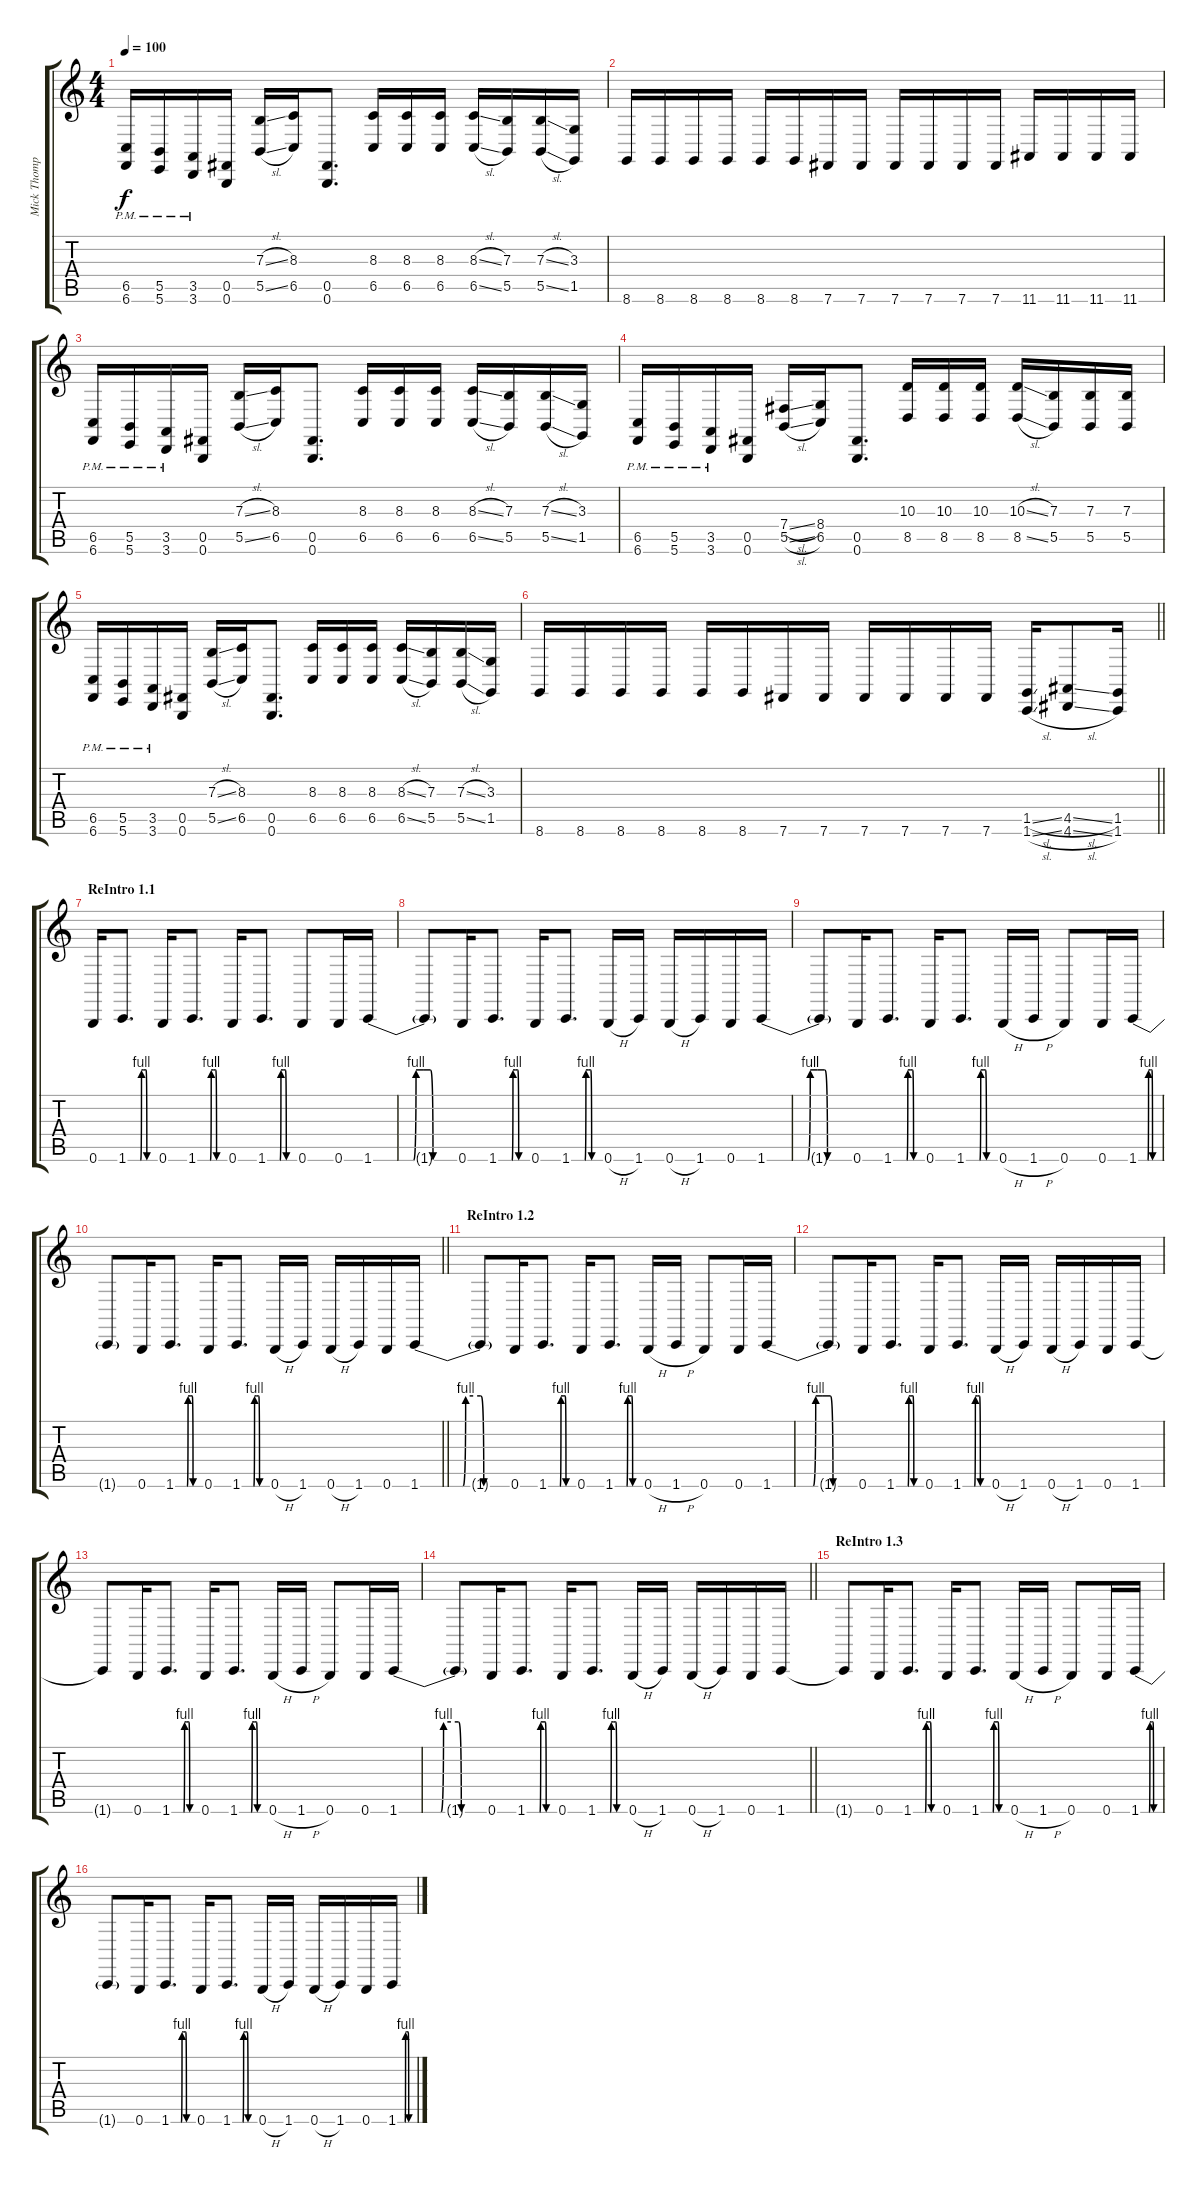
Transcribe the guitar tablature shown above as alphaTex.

\track ("Mick Thompson" "Mick Thomp") {instrument lead1square}
\staff {score tabs}
\tuning (Db4 Ab3 E3 B2 Gb2 B1) {hide}
\ts (4 4)
\tempo 100
\clef g2
\ks c
(6.5{pm} 6.6{pm}).16{dy f} (5.5{pm} 5.6{pm}).16 (3.5{pm} 3.6{pm}).16 (0.5 0.6).16 (7.3{sl} 5.5{sl}).16 (8.3 6.5).16 (0.5 0.6).8{d} (8.3 6.5).16 (8.3 6.5).16 (8.3 6.5).16 (8.3{sl} 6.5{sl}).16 (7.3 5.5).16 (7.3{sl} 5.5{sl}).16 (3.3 1.5).16 |
8.6.16 8.6.16 8.6.16 8.6.16 8.6.16 8.6.16 7.6.16 7.6.16 7.6.16 7.6.16 7.6.16 7.6.16 11.6.16 11.6.16 11.6.16 11.6.16 |
(6.5{pm} 6.6{pm}).16 (5.5{pm} 5.6{pm}).16 (3.5{pm} 3.6{pm}).16 (0.5 0.6).16 (7.3{sl} 5.5{sl}).16 (8.3 6.5).16 (0.5 0.6).8{d} (8.3 6.5).16 (8.3 6.5).16 (8.3 6.5).16 (8.3{sl} 6.5{sl}).16 (7.3 5.5).16 (7.3{sl} 5.5{sl}).16 (3.3 1.5).16 |
(6.5{pm} 6.6{pm}).16 (5.5{pm} 5.6{pm}).16 (3.5{pm} 3.6{pm}).16 (0.5 0.6).16 (7.4{sl} 5.5{sl}).16 (8.4 6.5).16 (0.5 0.6).8{d} (10.3 8.5).16 (10.3 8.5).16 (10.3 8.5).16 (10.3{sl} 8.5{sl}).16 (7.3 5.5).16 (7.3 5.5).16 (7.3 5.5).16 |
(6.5{pm} 6.6{pm}).16 (5.5{pm} 5.6{pm}).16 (3.5{pm} 3.6{pm}).16 (0.5 0.6).16 (7.3{sl} 5.5{sl}).16 (8.3 6.5).16 (0.5 0.6).8{d} (8.3 6.5).16 (8.3 6.5).16 (8.3 6.5).16 (8.3{sl} 6.5{sl}).16 (7.3 5.5).16 (7.3{sl} 5.5{sl}).16 (3.3 1.5).16 |
\barLineRight lightlight
8.6.16 8.6.16 8.6.16 8.6.16 8.6.16 8.6.16 7.6.16 7.6.16 7.6.16 7.6.16 7.6.16 7.6.16 (1.5{sl} 1.6{sl}).16 (4.5{sl} 4.6{sl}).8 (1.5 1.6).16 |
\section ("" "ReIntro 1.1")
0.6.16 1.6{be (custom 0 0 28 0 30 4 35 4 40 4 42 0 60 0)}.8{d} 0.6.16 1.6{be (custom 0 0 28 0 30 4 35 4 40 4 42 0 60 0)}.8{d} 0.6.16 1.6{be (custom 0 0 28 0 30 4 35 4 40 4 42 0 60 0)}.8{d} 0.6.8 0.6.16 1.6{be (custom 0 0 28 0 30 4 35 4 40 4 42 0 60 0)}.16 |
1.6{t}.8 0.6.16 1.6{be (custom 0 0 28 0 30 4 35 4 40 4 42 0 60 0)}.8{d} 0.6.16 1.6{be (custom 0 0 28 0 30 4 35 4 40 4 42 0 60 0)}.8{d} 0.6{h}.16 1.6.16 0.6{h}.16 1.6.16 0.6.16 1.6{be (custom 0 0 28 0 30 4 35 4 40 4 42 0 60 0)}.16 |
1.6{t}.8 0.6.16 1.6{be (custom 0 0 28 0 30 4 35 4 40 4 42 0 60 0)}.8{d} 0.6.16 1.6{be (custom 0 0 28 0 30 4 35 4 40 4 42 0 60 0)}.8{d} 0.6{h}.16 1.6{h}.16 0.6.8 0.6.16 1.6{be (custom 0 0 28 0 30 4 35 4 40 4 42 0 60 0)}.16 |
\barLineRight lightlight
1.6{t}.8 0.6.16 1.6{be (custom 0 0 28 0 30 4 35 4 40 4 42 0 60 0)}.8{d} 0.6.16 1.6{be (custom 0 0 28 0 30 4 35 4 40 4 42 0 60 0)}.8{d} 0.6{h}.16 1.6.16 0.6{h}.16 1.6.16 0.6.16 1.6{be (custom 0 0 28 0 30 4 35 4 40 4 42 0 60 0)}.16 |
\section ("" "ReIntro 1.2")
1.6{t}.8 0.6.16 1.6{be (custom 0 0 28 0 30 4 35 4 40 4 42 0 60 0)}.8{d} 0.6.16 1.6{be (custom 0 0 28 0 30 4 35 4 40 4 42 0 60 0)}.8{d} 0.6{h}.16 1.6{h}.16 0.6.8 0.6.16 1.6{be (custom 0 0 28 0 30 4 35 4 40 4 42 0 60 0)}.16 |
1.6{t}.8 0.6.16 1.6{be (custom 0 0 28 0 30 4 35 4 40 4 42 0 60 0)}.8{d} 0.6.16 1.6{be (custom 0 0 28 0 30 4 35 4 40 4 42 0 60 0)}.8{d} 0.6{h}.16 1.6.16 0.6{h}.16 1.6.16 0.6.16 1.6.16 |
1.6{t}.8 0.6.16 1.6{be (custom 0 0 28 0 30 4 35 4 40 4 42 0 60 0)}.8{d} 0.6.16 1.6{be (custom 0 0 28 0 30 4 35 4 40 4 42 0 60 0)}.8{d} 0.6{h}.16 1.6{h}.16 0.6.8 0.6.16 1.6{be (custom 0 0 28 0 30 4 35 4 40 4 42 0 60 0)}.16 |
\barLineRight lightlight
1.6{t}.8 0.6.16 1.6{be (custom 0 0 28 0 30 4 35 4 40 4 42 0 60 0)}.8{d} 0.6.16 1.6{be (custom 0 0 28 0 30 4 35 4 40 4 42 0 60 0)}.8{d} 0.6{h}.16 1.6.16 0.6{h}.16 1.6.16 0.6.16 1.6.16 |
\section ("" "ReIntro 1.3")
1.6{t}.8 0.6.16 1.6{be (custom 0 0 28 0 30 4 35 4 40 4 42 0 60 0)}.8{d} 0.6.16 1.6{be (custom 0 0 28 0 30 4 35 4 40 4 42 0 60 0)}.8{d} 0.6{h}.16 1.6{h}.16 0.6.8 0.6.16 1.6{be (custom 0 0 28 0 30 4 35 4 40 4 42 0 60 0)}.16 |
1.6{t}.8 0.6.16 1.6{be (custom 0 0 28 0 30 4 35 4 40 4 42 0 60 0)}.8{d} 0.6.16 1.6{be (custom 0 0 28 0 30 4 35 4 40 4 42 0 60 0)}.8{d} 0.6{h}.16 1.6.16 0.6{h}.16 1.6.16 0.6.16 1.6{be (custom 0 0 28 0 30 4 35 4 40 4 42 0 60 0)}.16
